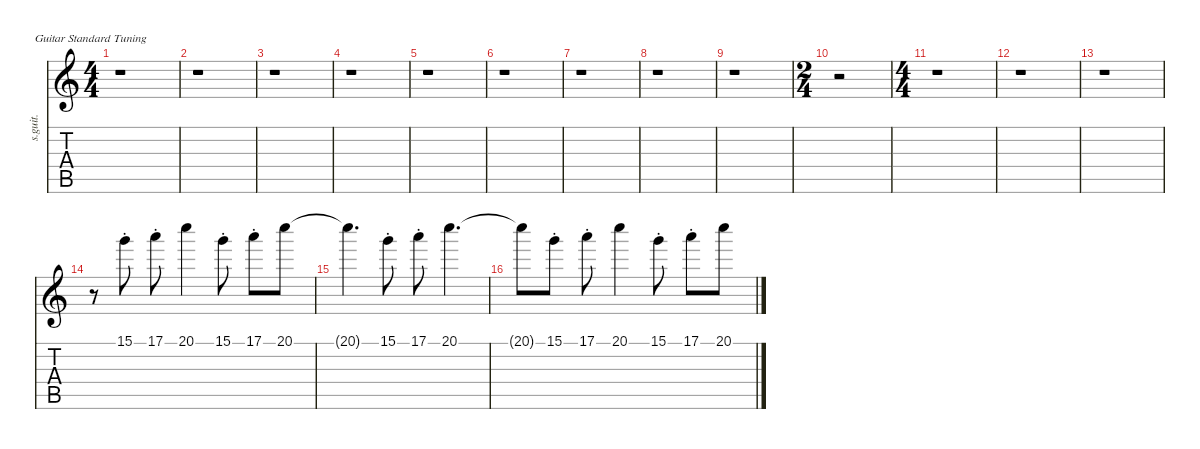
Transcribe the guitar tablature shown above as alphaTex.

\defaultSystemsLayout 4
\hideDynamics
\bracketExtendMode nobrackets
\track ("Violin" "s.guit.") {instrument stringensemble1}
\staff {score tabs}
\tuning (E4 B3 G3 D3 A2 E2)
\displaytranspose 12
\ts (4 4)
\tempo (107 hide)
\clef g2
\ks c
r.1{dy mp} |
r.1 |
r.1 |
r.1 |
r.1 |
r.1 |
r.1 |
r.1 |
r.1 |
\ts (2 4)
\beaming (8 2 2 2 2)
r.2 |
\ts (4 4)
\beaming (8 2 2 2 2)
r.1 |
r.1 |
r.1 |
r.8 15.1{st}.8 17.1{st}.8 20.1.4 15.1{st}.8 17.1{st}.8 20.1.8 |
20.1{t}.4{d dy f} 15.1{st}.8{dy mp} 17.1{st}.8 20.1.4{d} |
20.1{t}.8{dy f} 15.1{st}.8{dy mp} 17.1{st}.8 20.1.4 15.1{st}.8 17.1{st}.8 20.1.8
